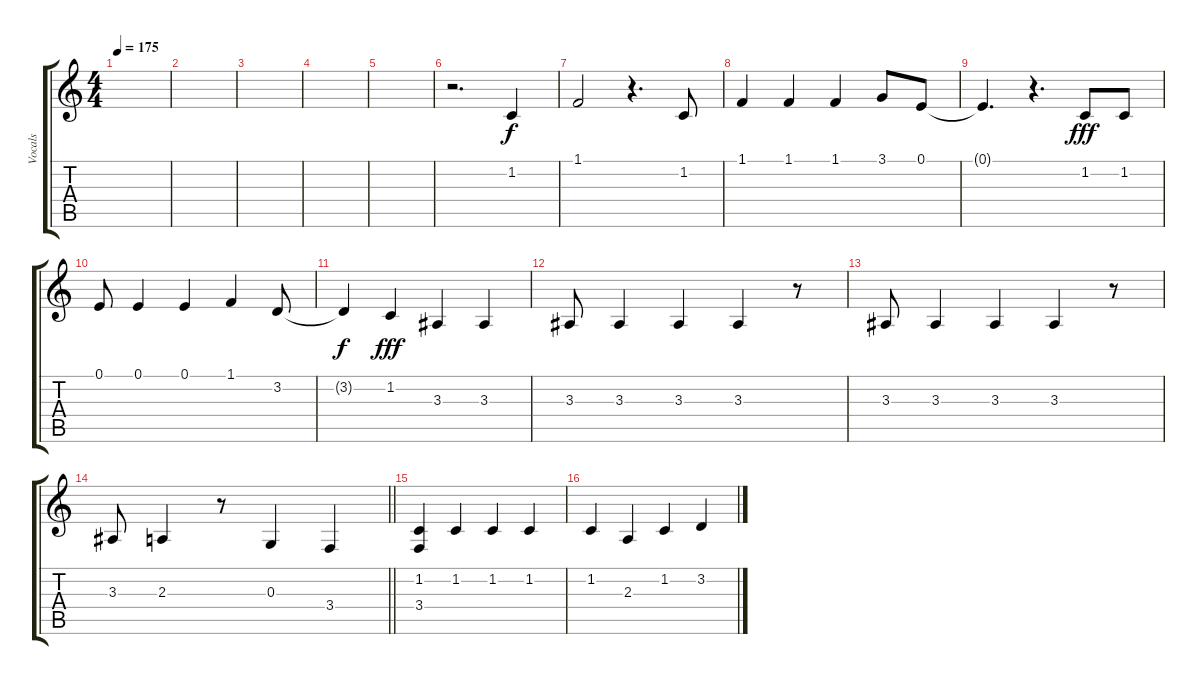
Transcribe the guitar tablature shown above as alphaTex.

\track ("Vocals" "Vocals") {instrument lead8bassandlead}
\staff {score tabs}
\tuning (E4 B3 G3 D3 A2 E2) {hide}
\ts (4 4)
\tempo 175
\clef g2
\ks c
|
|
|
|
|
r.2{d} 1.2.4 |
1.1.2 r.4{d} 1.2.8 |
1.1.4 1.1.4 1.1.4 3.1.8 0.1.8 |
0.1{t}.4{d dy f} r.4{d} 1.2.8{dy fff} 1.2.8 |
0.1.8 0.1.4 0.1.4 1.1.4 3.2.8 |
3.2{t}.4{dy f} 1.2.4{dy fff} 3.3.4 3.3.4 |
3.3.8 3.3.4 3.3.4 3.3.4 r.8 |
3.3.8 3.3.4 3.3.4 3.3.4 r.8 |
\barLineRight lightlight
3.3.8 2.3.4 r.8 0.3.4 3.4.4 |
(1.2 3.4).4 1.2.4 1.2.4 1.2.4 |
1.2.4 2.3.4 1.2.4 3.2.4
